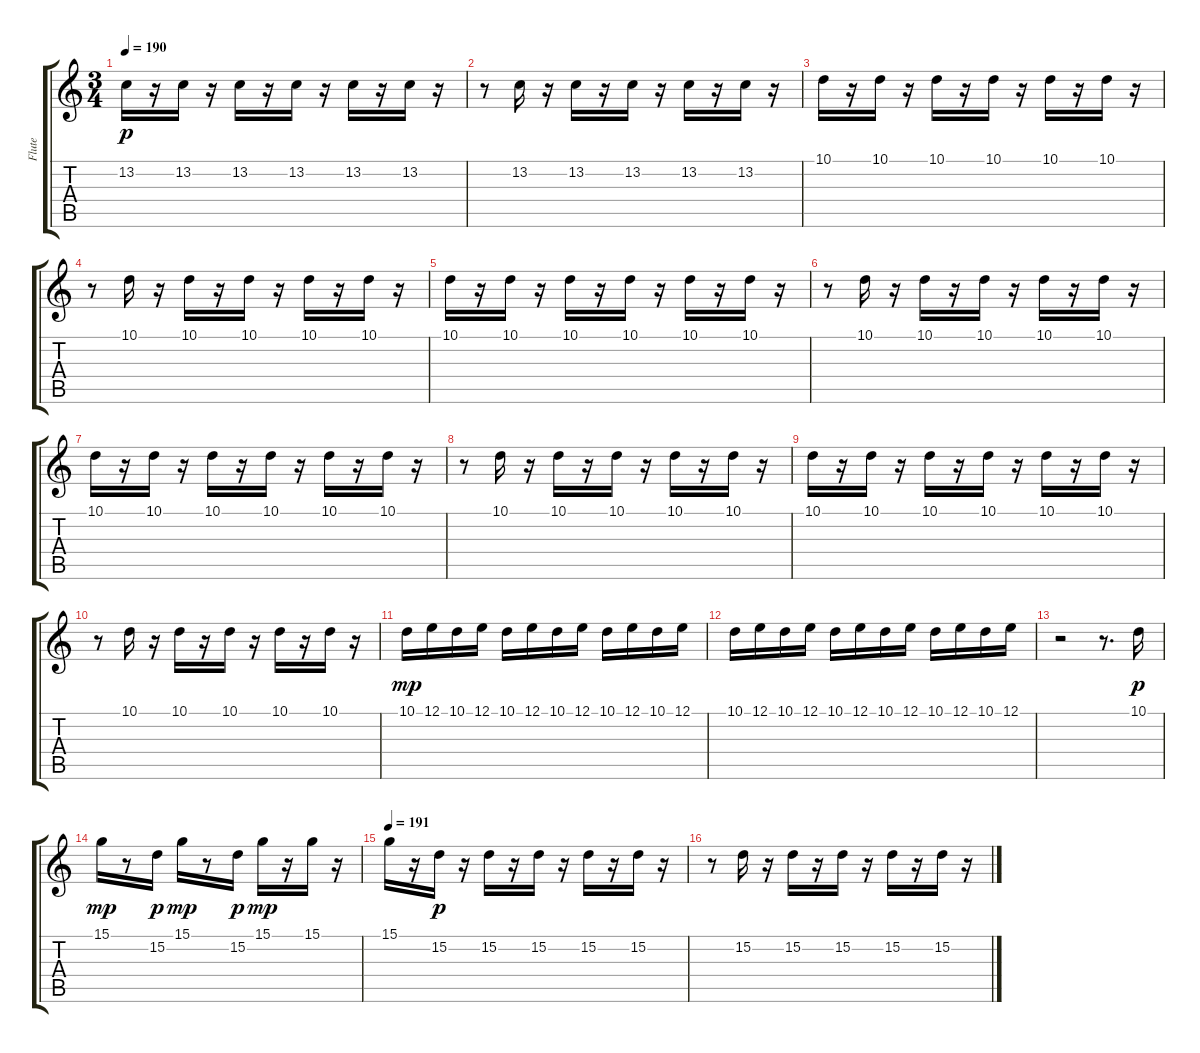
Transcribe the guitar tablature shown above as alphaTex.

\track ("Flute" "Flute") {instrument flute}
\staff {score tabs}
\tuning (E4 B3 G3 D3 A2 E2) {hide}
\ts (3 4)
\tempo 190
\clef g2
\ks c
13.2.16{dy p} r.16 13.2.16 r.16 13.2.16 r.16 13.2.16 r.16 13.2.16 r.16 13.2.16 r.16 |
r.8 13.2.16 r.16 13.2.16 r.16 13.2.16 r.16 13.2.16 r.16 13.2.16 r.16 |
10.1.16 r.16 10.1.16 r.16 10.1.16 r.16 10.1.16 r.16 10.1.16 r.16 10.1.16 r.16 |
r.8 10.1.16 r.16 10.1.16 r.16 10.1.16 r.16 10.1.16 r.16 10.1.16 r.16 |
10.1.16 r.16 10.1.16 r.16 10.1.16 r.16 10.1.16 r.16 10.1.16 r.16 10.1.16 r.16 |
r.8 10.1.16 r.16 10.1.16 r.16 10.1.16 r.16 10.1.16 r.16 10.1.16 r.16 |
10.1.16 r.16 10.1.16 r.16 10.1.16 r.16 10.1.16 r.16 10.1.16 r.16 10.1.16 r.16 |
r.8 10.1.16 r.16 10.1.16 r.16 10.1.16 r.16 10.1.16 r.16 10.1.16 r.16 |
10.1.16 r.16 10.1.16 r.16 10.1.16 r.16 10.1.16 r.16 10.1.16 r.16 10.1.16 r.16 |
r.8 10.1.16 r.16 10.1.16 r.16 10.1.16 r.16 10.1.16 r.16 10.1.16 r.16 |
10.1.16{dy mp} 12.1.16 10.1.16 12.1.16 10.1.16 12.1.16 10.1.16 12.1.16 10.1.16 12.1.16 10.1.16 12.1.16 |
10.1.16 12.1.16 10.1.16 12.1.16 10.1.16 12.1.16 10.1.16 12.1.16 10.1.16 12.1.16 10.1.16 12.1.16 |
r.2 r.8{d} 10.1.16{dy p} |
15.1.16{dy mp} r.8 15.2.16{dy p} 15.1.16{dy mp} r.8 15.2.16{dy p} 15.1.16{dy mp} r.16 15.1.16 r.16 |
\tempo 191
15.1.16 r.16 15.2.16{dy p} r.16 15.2.16 r.16 15.2.16 r.16 15.2.16 r.16 15.2.16 r.16 |
r.8 15.2.16 r.16 15.2.16 r.16 15.2.16 r.16 15.2.16 r.16 15.2.16 r.16
